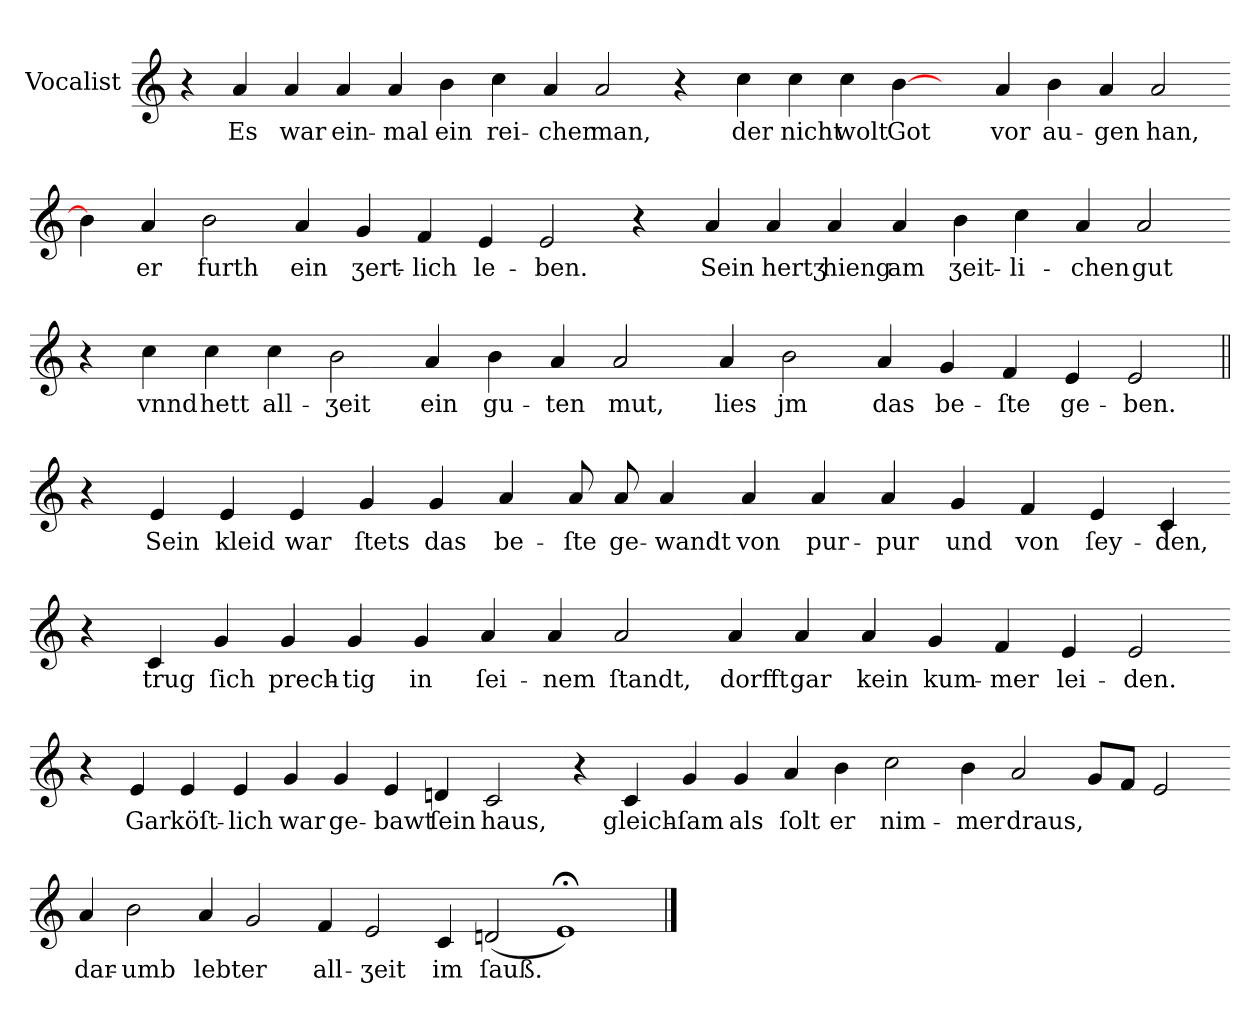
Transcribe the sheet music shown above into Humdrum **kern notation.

**kern	**text
*part1	*part1
*staff1	*staff1
*I"Vocalist	*
*k[]	*
=	=
4r	.
4a	Es
4a	war
4a	ein-
4a	-mal
4b	ein
4cc	rei-
4a	-cher
2a	man,
4r	.
=1-	=1-
4cc	der
4cc	nicht
4cc	wolt
[4b	Got
4ryy	.
4a	vor
4b	au-
4a	-gen
2a	han,
=-	=-
4b]	.
4a	er
2b	furth
4a	ein
4g	ʒert-
4f	-lich
4e	le-
2e	-ben.
4r	.
=-	=-
4a	Sein
4a	hertʒ
4a	hieng
4a	am
4b	ʒeit-
4cc	-li-
4a	-chen
2a	gut
=-	=-
4r	.
4cc	vnnd
4cc	hett
4cc	all-
2b	-ʒeit
4a	ein
4b	gu-
4a	-ten
2a	mut,
=-	=-
4a	lies
2b	jm
4a	das
4g	be-
4f	-ſte
4e	ge-
2e	-ben.
=||	=||
4r	.
4e	Sein
4e	kleid
4e	war
4g	ſtets
4g	das
4a	be-
8a	-ſte
8a	ge-
4a	-wandt
=-	=-
4a	von
4a	pur-
4a	-pur
4g	und
4f	von
4e	ſey-
4c	-den,
=-	=-
4r	.
4c	trug
4g	ſich
4g	prech-
4g	-tig
4g	in
4a	ſei-
4a	-nem
2a	ſtandt,
=-	=-
4a	dorfft
4a	gar
4a	kein
4g	kum-
4f	-mer
4e	lei-
2e	-den.
=-	=-
4r	.
4e	Gar
4e	köſt-
4e	-lich
4g	war
4g	ge-
4e	-bawt
4dn	ſein
2c	haus,
=-	=-
4r	.
4c	gleich-
4g	-ſam
4g	als
4a	ſolt
4b	er
2cc	nim-
4b	-mer
2a	draus,
8gL	.
8fJ	.
2e	.
=-	=-
4a	dar-
2b	-umb
4a	lebt
2g	er
4f	all-
2e	-ʒeit
4c	im
(2dn	ſauß.
1e;<)	.
==	==
*-	*-
